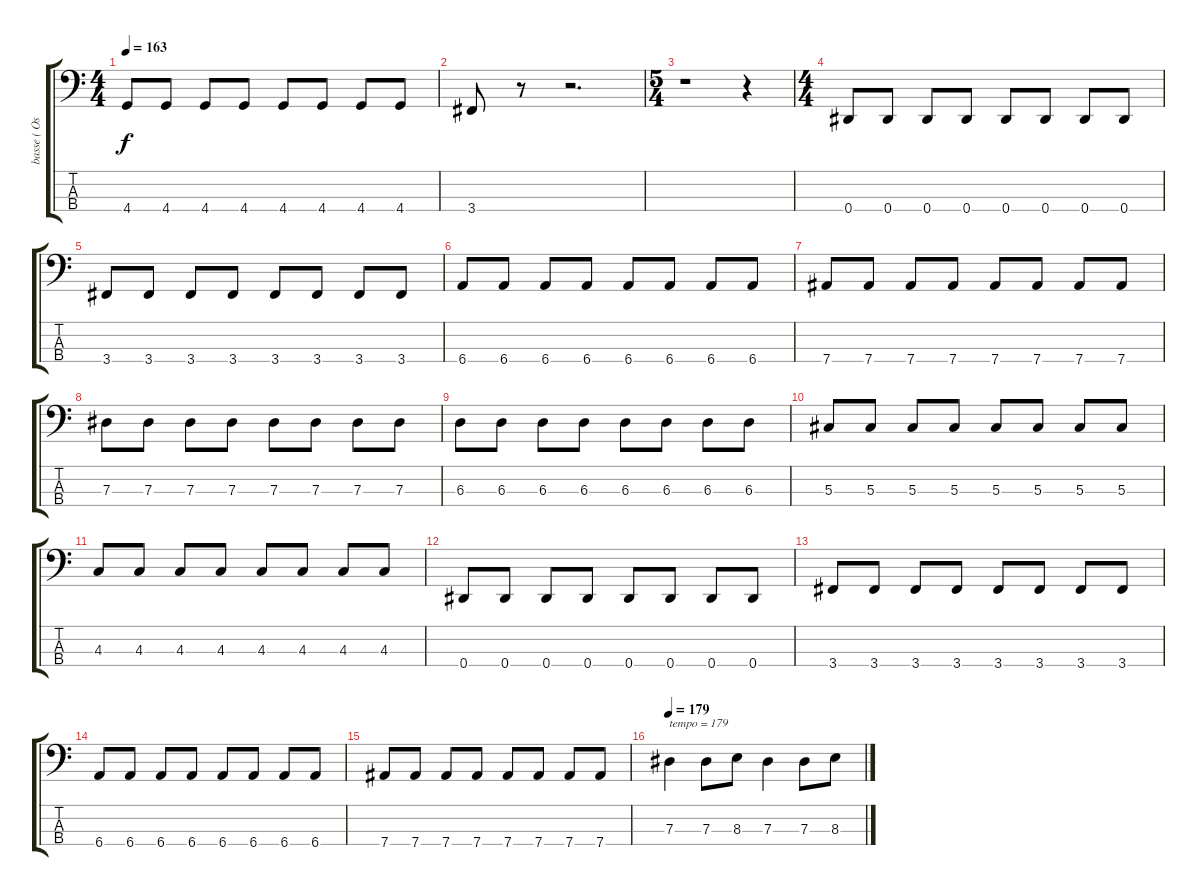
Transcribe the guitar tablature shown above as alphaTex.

\track ("basse ( Oscar ) " "basse ( Os") {instrument electricbasspick}
\staff {score tabs}
\tuning (Gb2 Db2 Ab1 Eb1) {hide}
\ts (4 4)
\tempo 163
\clef f4
\ks c
4.4.8{dy f} 4.4.8 4.4.8 4.4.8 4.4.8 4.4.8 4.4.8 4.4.8 |
3.4.8 r.8 r.2{d} |
\ts (5 4)
r.1 r.4 |
\ts (4 4)
0.4.8 0.4.8 0.4.8 0.4.8 0.4.8 0.4.8 0.4.8 0.4.8 |
3.4.8 3.4.8 3.4.8 3.4.8 3.4.8 3.4.8 3.4.8 3.4.8 |
6.4.8 6.4.8 6.4.8 6.4.8 6.4.8 6.4.8 6.4.8 6.4.8 |
7.4.8 7.4.8 7.4.8 7.4.8 7.4.8 7.4.8 7.4.8 7.4.8 |
7.3.8 7.3.8 7.3.8 7.3.8 7.3.8 7.3.8 7.3.8 7.3.8 |
6.3.8 6.3.8 6.3.8 6.3.8 6.3.8 6.3.8 6.3.8 6.3.8 |
5.3.8 5.3.8 5.3.8 5.3.8 5.3.8 5.3.8 5.3.8 5.3.8 |
4.3.8 4.3.8 4.3.8 4.3.8 4.3.8 4.3.8 4.3.8 4.3.8 |
0.4.8 0.4.8 0.4.8 0.4.8 0.4.8 0.4.8 0.4.8 0.4.8 |
3.4.8 3.4.8 3.4.8 3.4.8 3.4.8 3.4.8 3.4.8 3.4.8 |
6.4.8 6.4.8 6.4.8 6.4.8 6.4.8 6.4.8 6.4.8 6.4.8 |
7.4.8 7.4.8 7.4.8 7.4.8 7.4.8 7.4.8 7.4.8 7.4.8 |
\tempo 179
7.3.4{txt "tempo = 179"} 7.3.8 8.3.8 7.3.4 7.3.8 8.3.8
